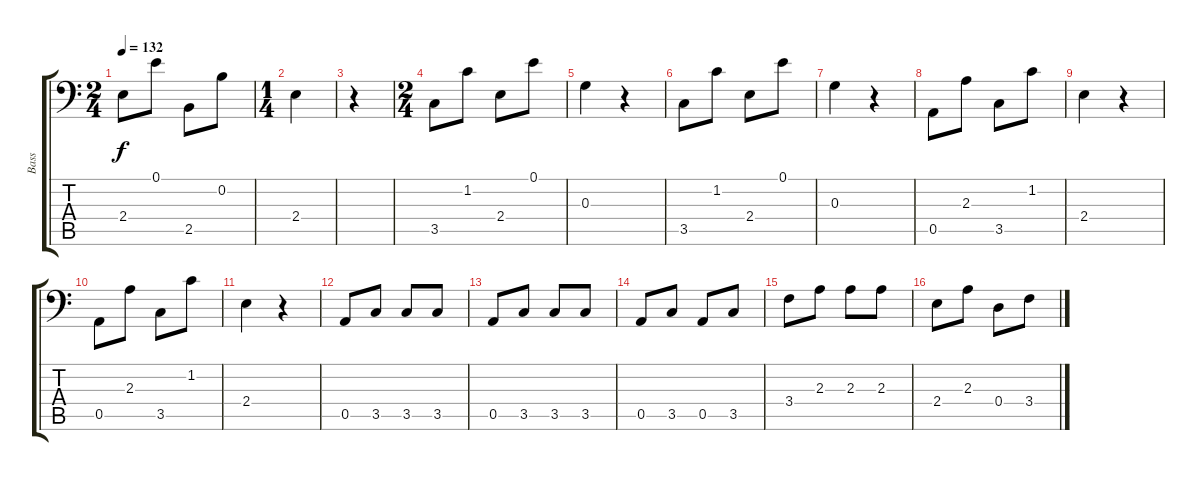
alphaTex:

\track ("Bass" "Bass") {instrument electricbassfinger}
\staff {score tabs}
\tuning (E3 B2 G2 D2 A1 E1) {hide}
\ts (2 4)
\tempo 132
\clef f4
\ks c
2.4.8{dy f} 0.1.8 2.5.8 0.2.8 |
\ts (1 4)
2.4.4 |
r.4 |
\ts (2 4)
3.5.8 1.2.8 2.4.8 0.1.8 |
0.3.4 r.4 |
3.5.8 1.2.8 2.4.8 0.1.8 |
0.3.4 r.4 |
0.5.8 2.3.8 3.5.8 1.2.8 |
2.4.4 r.4 |
0.5.8 2.3.8 3.5.8 1.2.8 |
2.4.4 r.4 |
0.5.8 3.5.8 3.5.8 3.5.8 |
0.5.8 3.5.8 3.5.8 3.5.8 |
0.5.8 3.5.8 0.5.8 3.5.8 |
3.4.8 2.3.8 2.3.8 2.3.8 |
2.4.8 2.3.8 0.4.8 3.4.8
